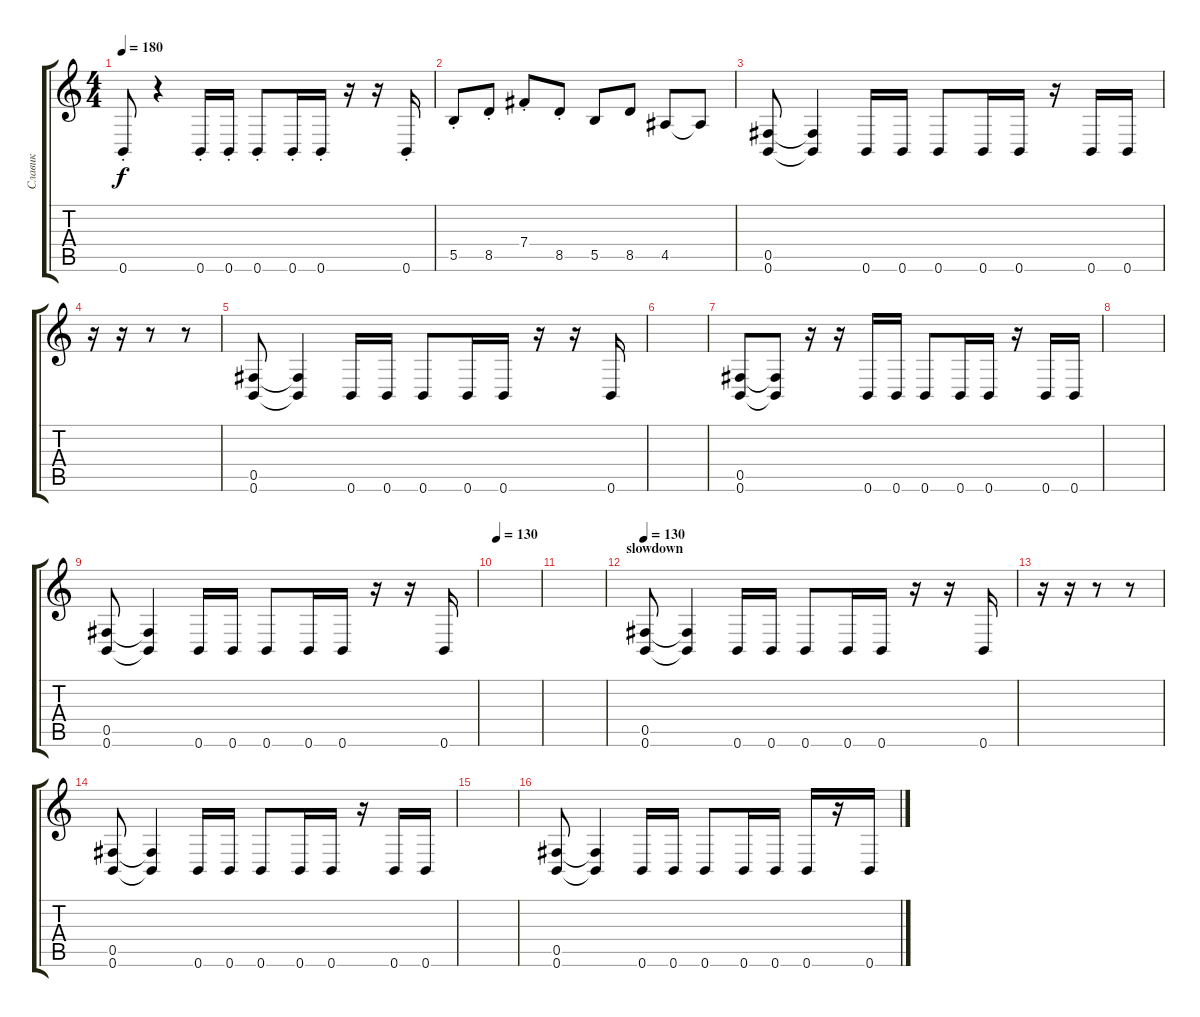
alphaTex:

\track ("Славик" "Славик") {instrument distortionguitar}
\staff {score tabs}
\tuning (Db4 Ab3 E3 B2 Gb2 B1) {hide}
\ts (4 4)
\tempo 180
\clef g2
\ks c
0.6{st}.8{dy f} r.4 0.6{st}.16 0.6{st}.16 0.6{st}.8 0.6{st}.16 0.6{st}.16 r.16 r.16 0.6{st}.16 |
5.5{st}.8 8.5{st}.8 7.4{st}.8 8.5{st}.8 5.5.8 8.5.8 4.5.8 4.5{t}.8 |
(0.5 0.6).8 (0.5{t} 0.6{t}).4 0.6.16 0.6.16 0.6.8 0.6.16 0.6.16 r.16 0.6.16 0.6.16 |
r.16 r.16 r.8 r.8 |
(0.5 0.6).8 (0.5{t} 0.6{t}).4 0.6.16 0.6.16 0.6.8 0.6.16 0.6.16 r.16 r.16 0.6.16 |
|
(0.5 0.6).8 (0.5{t} 0.6{t}).8 r.16 r.16 0.6.16 0.6.16 0.6.8 0.6.16 0.6.16 r.16 0.6.16 0.6.16 |
|
(0.5 0.6).8 (0.5{t} 0.6{t}).4 0.6.16 0.6.16 0.6.8 0.6.16 0.6.16 r.16 r.16 0.6.16 |
\tempo 130
|
|
\section ("" "slowdown")
\tempo 130
(0.5 0.6).8 (0.5{t} 0.6{t}).4 0.6.16 0.6.16 0.6.8 0.6.16 0.6.16 r.16 r.16 0.6.16 |
r.16 r.16 r.8 r.8 |
(0.5 0.6).8 (0.5{t} 0.6{t}).4 0.6.16 0.6.16 0.6.8 0.6.16 0.6.16 r.16 0.6.16 0.6.16 |
|
(0.5 0.6).8 (0.5{t} 0.6{t}).4 0.6.16 0.6.16 0.6.8 0.6.16 0.6.16 0.6.16 r.16 0.6.16
